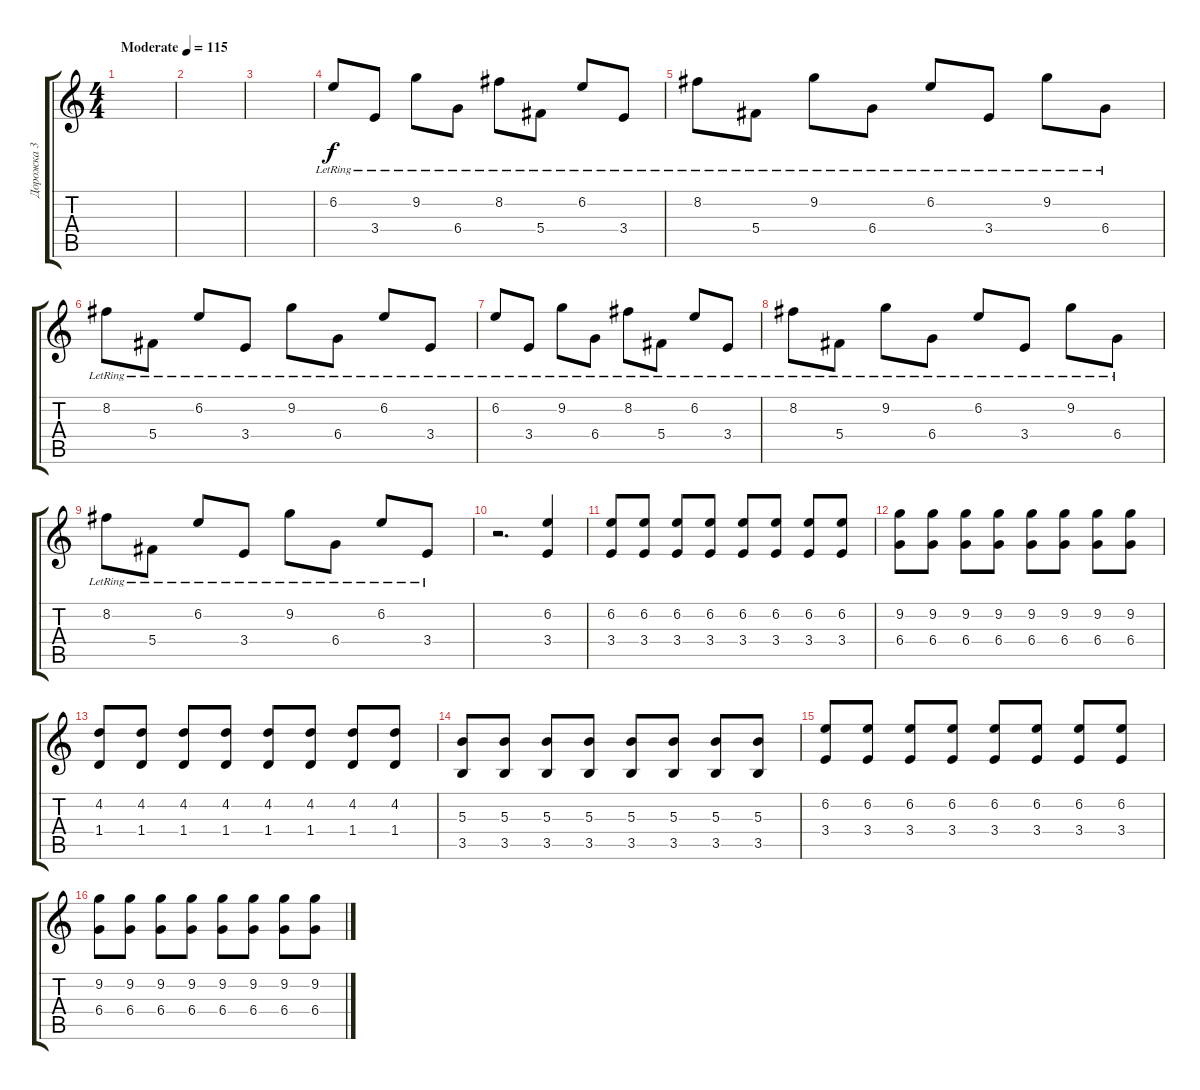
\track ("Дорожка 3" "Дорожка 3") {instrument distortionguitar}
\staff {score tabs}
\tuning (Eb4 Bb3 Gb3 Db3 Ab2 Db2) {hide}
\ts (4 4)
\tempo (115 "Moderate")
\clef g2
\ks c
|
|
|
6.2{lr}.8 3.4{lr}.8 9.2{lr}.8 6.4{lr}.8 8.2{lr}.8 5.4{lr}.8 6.2{lr}.8 3.4{lr}.8 |
8.2{lr}.8 5.4{lr}.8 9.2{lr}.8 6.4{lr}.8 6.2{lr}.8 3.4{lr}.8 9.2{lr}.8 6.4{lr}.8 |
8.2{lr}.8 5.4{lr}.8 6.2{lr}.8 3.4{lr}.8 9.2{lr}.8 6.4{lr}.8 6.2{lr}.8 3.4{lr}.8 |
6.2{lr}.8 3.4{lr}.8 9.2{lr}.8 6.4{lr}.8 8.2{lr}.8 5.4{lr}.8 6.2{lr}.8 3.4{lr}.8 |
8.2{lr}.8 5.4{lr}.8 9.2{lr}.8 6.4{lr}.8 6.2{lr}.8 3.4{lr}.8 9.2{lr}.8 6.4{lr}.8 |
8.2{lr}.8 5.4{lr}.8 6.2{lr}.8 3.4{lr}.8 9.2{lr}.8 6.4{lr}.8 6.2{lr}.8 3.4{lr}.8 |
r.2{d} (6.2 3.4).4 |
(6.2 3.4).8 (6.2 3.4).8 (6.2 3.4).8 (6.2 3.4).8 (6.2 3.4).8 (6.2 3.4).8 (6.2 3.4).8 (6.2 3.4).8 |
(9.2 6.4).8 (9.2 6.4).8 (9.2 6.4).8 (9.2 6.4).8 (9.2 6.4).8 (9.2 6.4).8 (9.2 6.4).8 (9.2 6.4).8 |
(4.2 1.4).8 (4.2 1.4).8 (4.2 1.4).8 (4.2 1.4).8 (4.2 1.4).8 (4.2 1.4).8 (4.2 1.4).8 (4.2 1.4).8 |
(5.3 3.5).8 (5.3 3.5).8 (5.3 3.5).8 (5.3 3.5).8 (5.3 3.5).8 (5.3 3.5).8 (5.3 3.5).8 (5.3 3.5).8 |
(6.2 3.4).8 (6.2 3.4).8 (6.2 3.4).8 (6.2 3.4).8 (6.2 3.4).8 (6.2 3.4).8 (6.2 3.4).8 (6.2 3.4).8 |
(9.2 6.4).8 (9.2 6.4).8 (9.2 6.4).8 (9.2 6.4).8 (9.2 6.4).8 (9.2 6.4).8 (9.2 6.4).8 (9.2 6.4).8
